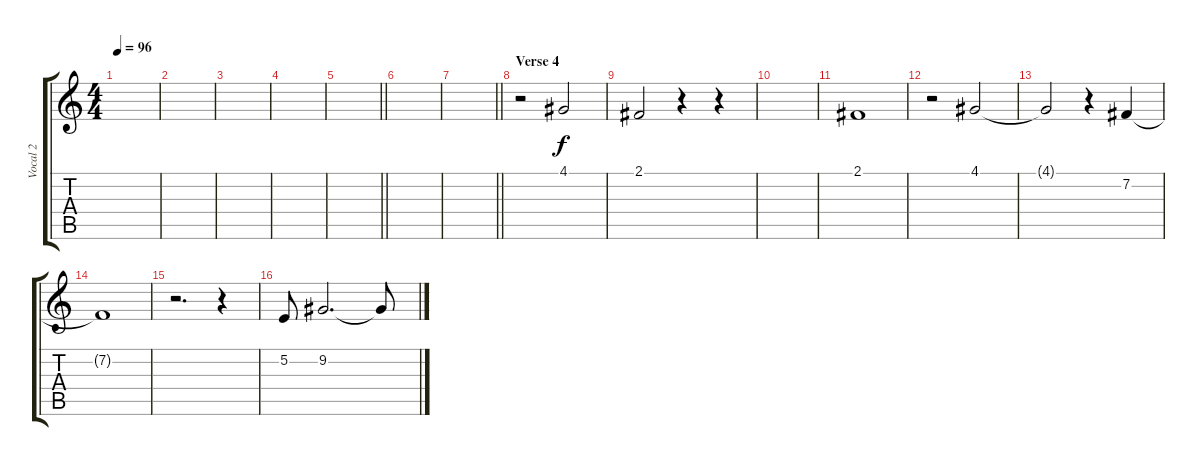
\track ("Vocal 2" "Vocal 2") {instrument fx7echoes}
\staff {score tabs}
\tuning (E4 B3 G3 D3 A2 E2) {hide}
\ts (4 4)
\tempo 96
\clef g2
\ks c
|
|
|
|
\barLineRight lightlight
|
|
\barLineRight lightlight
|
\section ("" "Verse 4")
r.2 4.1.2 |
2.1.2 r.4 r.4 |
|
2.1.1 |
r.2 4.1.2 |
4.1{t}.2 r.4 7.2.4 |
7.2{t}.1 |
r.2{d} r.4 |
5.2.8 9.2.2{d} 9.2{t}.8
